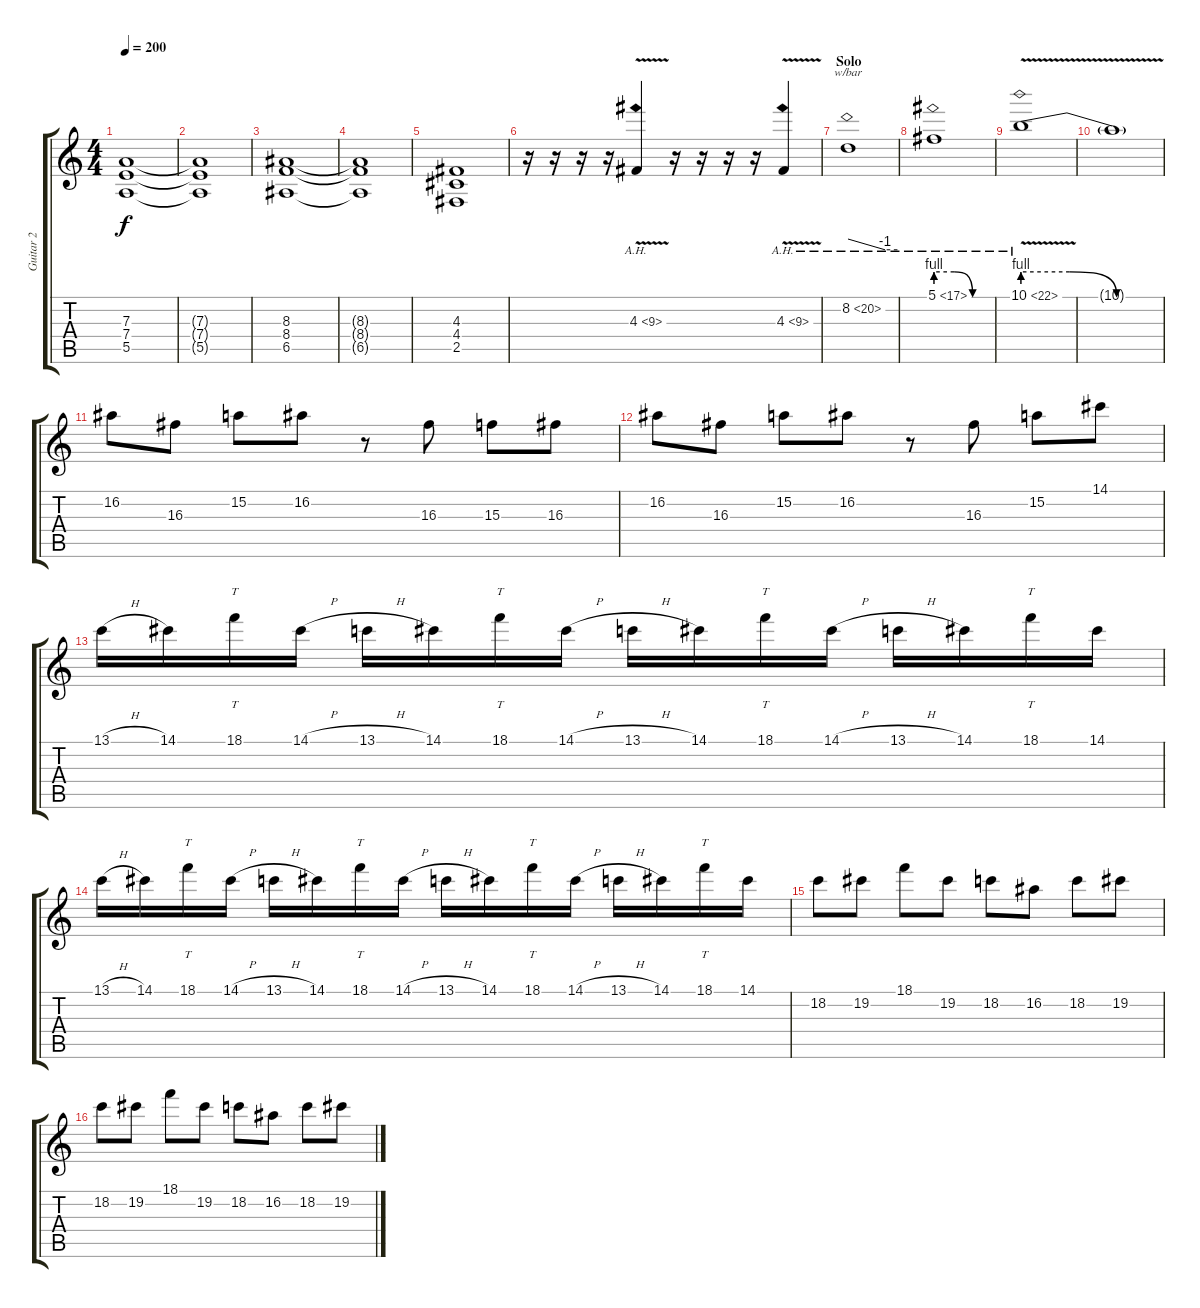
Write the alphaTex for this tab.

\track ("Guitar 2" "Guitar 2") {instrument distortionguitar}
\staff {score tabs}
\tuning (B3 Gb3 D3 A2 E2 B1) {hide}
\ts (4 4)
\tempo 200
\clef g2
\ks c
(7.3 7.4 5.5).1{dy f} |
(7.3{t} 7.4{t} 5.5{t}).1 |
(8.3 8.4 6.5).1 |
(8.3{t} 8.4{t} 6.5{t}).1 |
(4.3 4.4 2.5).1 |
r.16 r.16 r.16 r.16 4.3{ah 5 v}.4 r.16 r.16 r.16 r.16 4.3{ah 5 v}.4 |
\section ("" "Solo")
8.2{ah 12}.1{tbe (custom default 0 0 45 -4 60 -4)} |
5.1{be (custom 0 4 20 4 40 0 60 0) ah 12}.1 |
10.1{be (custom 0 4 20 4 40 0 60 0) ah 12 v}.1 |
10.1{t}.1 |
16.2.8 16.3.8 15.2.8 16.2.8 r.8 16.3.8 15.3.8 16.3.8 |
16.2.8 16.3.8 15.2.8 16.2.8 r.8 16.3.8 15.2.8 14.1.8 |
13.1{h}.16 14.1.16 18.1.16{tt} 14.1{h}.16 13.1{h}.16 14.1.16 18.1.16{tt} 14.1{h}.16 13.1{h}.16 14.1.16 18.1.16{tt} 14.1{h}.16 13.1{h}.16 14.1.16 18.1.16{tt} 14.1.16 |
13.1{h}.16 14.1.16 18.1.16{tt} 14.1{h}.16 13.1{h}.16 14.1.16 18.1.16{tt} 14.1{h}.16 13.1{h}.16 14.1.16 18.1.16{tt} 14.1{h}.16 13.1{h}.16 14.1.16 18.1.16{tt} 14.1.16 |
18.2.8 19.2.8 18.1.8 19.2.8 18.2.8 16.2.8 18.2.8 19.2.8 |
18.2.8 19.2.8 18.1.8 19.2.8 18.2.8 16.2.8 18.2.8 19.2.8
